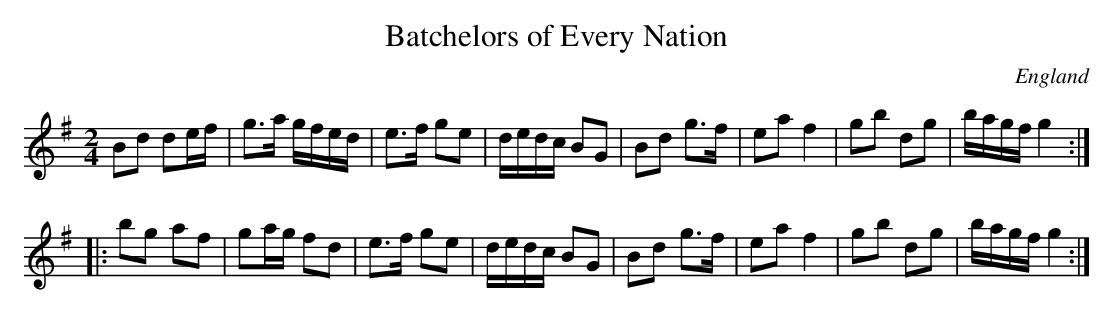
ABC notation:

X:1
T:Batchelors of Every Nation
O:England
M:2/4
K:G
B2d2 d2ef | g3a gfed | e3f g2e2 | dedc B2G2 | \
B2d2 g3f | e2a2f4 | g2b2 d2g2 | bagf g4 :|*
|:b2g2 a2f2 |g2ag f2d2 | e3f g2e2 |dedc B2G2 |\
B2d2 g3f | e2a2f4 | g2b2 d2g2 | bagf g4 :|**
